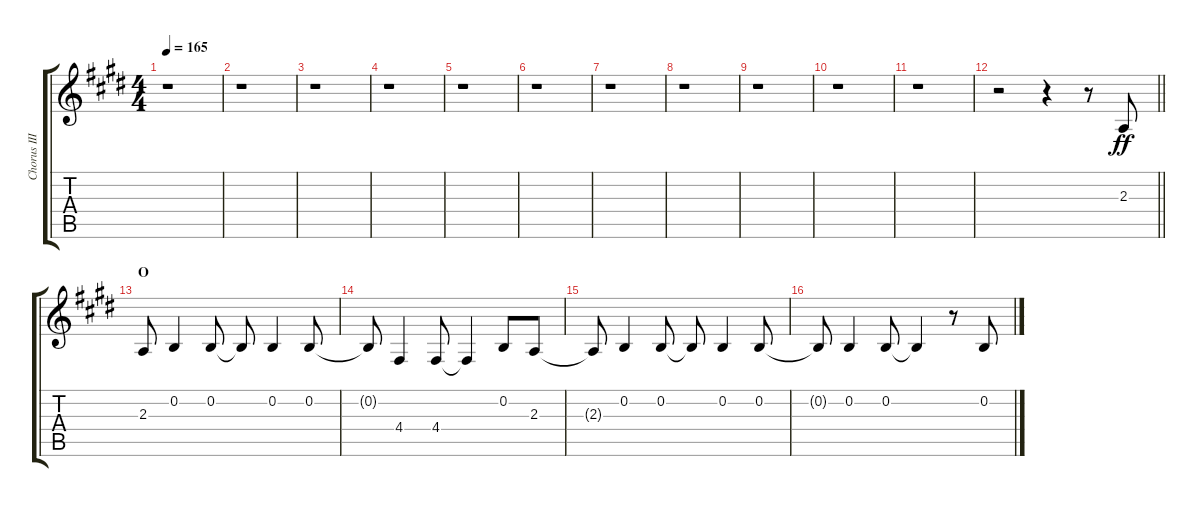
\track ("Chorus III" "Chorus III") {instrument voiceoohs}
\staff {score tabs}
\tuning (E4 B3 G3 D3 A2 E2) {hide}
\ts (4 4)
\tempo 165
\clef g2
\ks e
r.1{dy ff} |
r.1 |
r.1 |
r.1 |
r.1 |
r.1 |
r.1 |
r.1 |
r.1 |
r.1 |
r.1 |
\barLineRight lightlight
r.2 r.4 r.8 2.3.8 |
\section ("" "O")
2.3.8 0.2.4 0.2.8 0.2{t}.8 0.2.4 0.2.8 |
0.2{t}.8 4.4.4 4.4.8 4.4{t}.4 0.2.8 2.3.8 |
2.3{t}.8 0.2.4 0.2.8 0.2{t}.8 0.2.4 0.2.8 |
0.2{t}.8 0.2.4 0.2.8 0.2{t}.4 r.8 0.2.8
